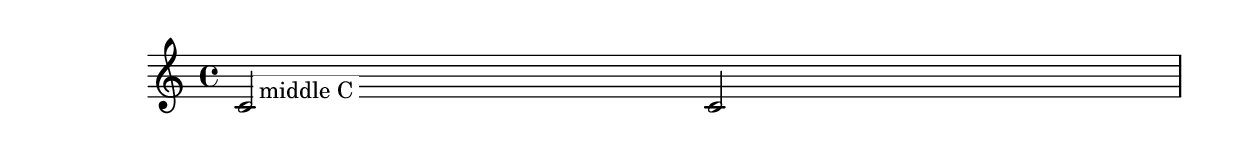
%% Do not edit this file; it is auto-generated from LSR http://lsr.dsi.unimi.it
%% This file is in the public domain.
\version "2.11.46"

\header {
  lsrtags = "editorial-annotations, text"

  texidoc = "
The @code{\\whiteout} command underlays a markup with a white box. 
Since staff lines are in a lower layer than most other grobs, this
white box will not overlap any other grob. 

"
  doctitle = "Blanking staff lines using the \\whiteout command"
} % begin verbatim
\layout { ragged-right = ##f }
\relative c' {
  \override TextScript #'extra-offset = #'(2 . 4)
  c2-\markup { \whiteout \pad-markup #0.5 "middle C" } c
} 
